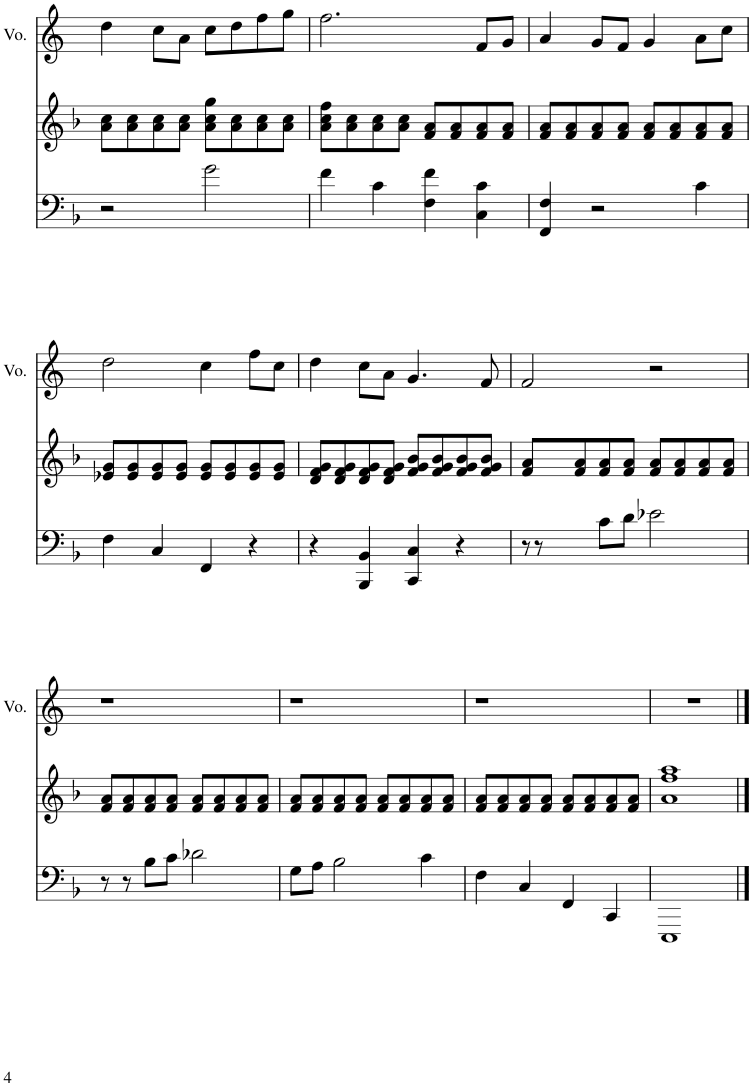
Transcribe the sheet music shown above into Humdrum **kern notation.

**kern	**kern	**kern
*part2	*part2	*part1
*staff3	*staff2	*staff1
*I"Piano	*	*I"Voice
*I'Pno	*	*I'Vo.
!!LO:PB:g=z
*clefF4	*clefG2	*clefG2
*k[b-]	*k[b-]	*k[]
*M4/4	*M4/4	*M4/4
=34	=34	=34
2r	8a\ 8cc\L	4dd\
.	8a\ 8cc\	.
.	8a\ 8cc\	8cc\L
.	8a\ 8cc\J	8a\J
2g\	8a\ 8cc\ 8gg\L	8cc\L
.	8a\ 8cc\	8dd\
.	8a\ 8cc\	8ff\
.	8a\ 8cc\J	8gg\J
=35	=35	=35
4f\	8a\ 8cc\ 8ff\L	2.ff\
.	8a\ 8cc\	.
4c\	8a\ 8cc\	.
.	8a\ 8cc\J	.
4F\ 4f\	8f/ 8a/L	.
.	8f/ 8a/	.
4C\ 4c\	8f/ 8a/	8f/L
.	8f/ 8a/J	8g/J
=36	=36	=36
4FF/ 4F/	8f/ 8a/L	4a/
.	8f/ 8a/	.
2r	8f/ 8a/	8g/L
.	8f/ 8a/J	8f/J
.	8f/ 8a/L	4g/
.	8f/ 8a/	.
4c\	8f/ 8a/	8a\L
.	8f/ 8a/J	8cc\J
!!LO:LB:g=z
=37	=37	=37
4F\	8e-X/ 8g/L	2dd\
.	8e-/ 8g/	.
4C/	8e-/ 8g/	.
.	8e-/ 8g/J	.
4FF/	8e-/ 8g/L	4cc\
.	8e-/ 8g/	.
4r	8e-/ 8g/	8ff\L
.	8e-/ 8g/J	8cc\J
=38	=38	=38
4r	8d/ 8f/ 8g/L	4dd\
.	8d/ 8f/ 8g/	.
4BBB-/ 4BB-/	8d/ 8f/ 8g/	8cc\L
.	8d/ 8f/ 8g/J	8a\J
4CC/ 4C/	8f/ 8g/ 8b-/L	4.g/
.	8f/ 8g/ 8b-/	.
4r	8f/ 8g/ 8b-/	.
.	8f/ 8g/ 8b-/J	8f/
=39	=39	=39
8r	8f/ 8a/L	2f/
8r	8f/ 8a/	.
8c\L	8f/ 8a/	.
8d\J	8f/ 8a/J	.
2e-X\	8f/ 8a/L	2r
.	8f/ 8a/	.
.	8f/ 8a/	.
.	8f/ 8a/J	.
!!LO:LB:g=z
=40	=40	=40
8r	8f/ 8a/L	1r
8r	8f/ 8a/	.
8B-\L	8f/ 8a/	.
8c\J	8f/ 8a/J	.
2d-X\	8f/ 8a/L	.
.	8f/ 8a/	.
.	8f/ 8a/	.
.	8f/ 8a/J	.
=41	=41	=41
8G\L	8f/ 8a/L	1r
8A\J	8f/ 8a/	.
2B-\	8f/ 8a/	.
.	8f/ 8a/J	.
.	8f/ 8a/L	.
.	8f/ 8a/	.
4c\	8f/ 8a/	.
.	8f/ 8a/J	.
=42	=42	=42
4F\	8f/ 8a/L	1r
.	8f/ 8a/	.
4C/	8f/ 8a/	.
.	8f/ 8a/J	.
4FF/	8f/ 8a/L	.
.	8f/ 8a/	.
4CC/	8f/ 8a/	.
.	8f/ 8a/J	.
=43	=43	=43
1EEE	1a 1ff 1aa	1r
==	==	==
*-	*-	*-
